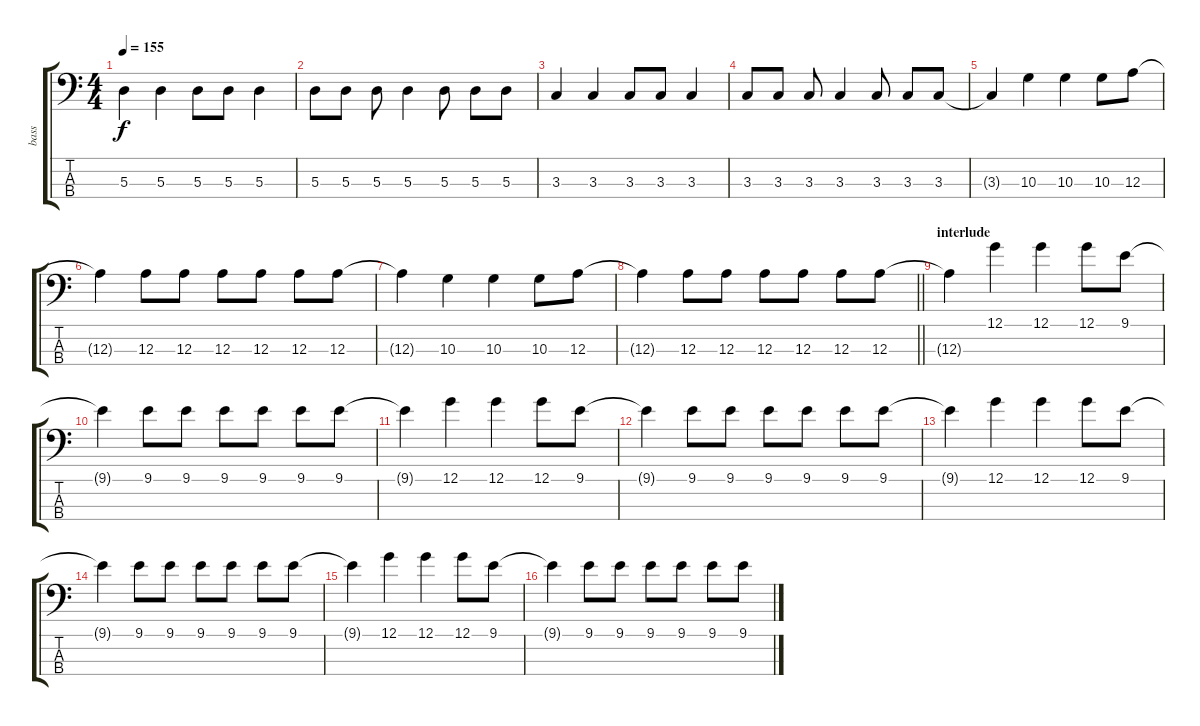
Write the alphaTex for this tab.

\track ("bass " "bass ") {instrument electricguitarjazz}
\staff {score tabs}
\tuning (G2 D2 A1 D1) {hide}
\ts (4 4)
\tempo 155
\clef f4
\ks c
5.3.4{dy f} 5.3.4 5.3.8 5.3.8 5.3.4 |
5.3.8 5.3.8 5.3.8 5.3.4 5.3.8 5.3.8 5.3.8 |
3.3.4 3.3.4 3.3.8 3.3.8 3.3.4 |
3.3.8 3.3.8 3.3.8 3.3.4 3.3.8 3.3.8 3.3.8 |
3.3{t}.4 10.3.4 10.3.4 10.3.8 12.3.8 |
12.3{t}.4 12.3.8 12.3.8 12.3.8 12.3.8 12.3.8 12.3.8 |
12.3{t}.4 10.3.4 10.3.4 10.3.8 12.3.8 |
\barLineRight lightlight
12.3{t}.4 12.3.8 12.3.8 12.3.8 12.3.8 12.3.8 12.3.8 |
\section ("" "interlude")
12.3{t}.4 12.1.4 12.1.4 12.1.8 9.1.8 |
9.1{t}.4 9.1.8 9.1.8 9.1.8 9.1.8 9.1.8 9.1.8 |
9.1{t}.4 12.1.4 12.1.4 12.1.8 9.1.8 |
9.1{t}.4 9.1.8 9.1.8 9.1.8 9.1.8 9.1.8 9.1.8 |
9.1{t}.4 12.1.4 12.1.4 12.1.8 9.1.8 |
9.1{t}.4 9.1.8 9.1.8 9.1.8 9.1.8 9.1.8 9.1.8 |
9.1{t}.4 12.1.4 12.1.4 12.1.8 9.1.8 |
9.1{t}.4 9.1.8 9.1.8 9.1.8 9.1.8 9.1.8 9.1.8
